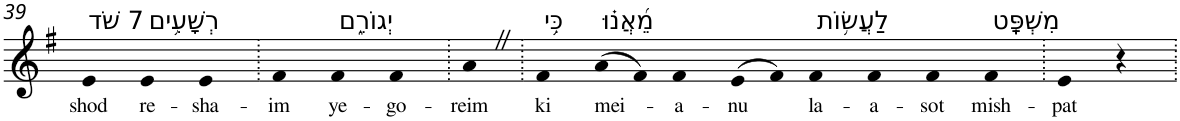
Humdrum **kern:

**kern	**text
*part1	*part1
*staff1	*staff1
*I"Piano	*
*I'Pno	*
!!LO:PB:g=z
*clefG2	*
*k[f#]	*
*G:	*
=39	=39
!LO:TX:a:t=7 שֹׁד	!
!	!LO:LY:b
4e	shod
!LO:TX:a:t=רְשָׁעִ֥ים	!
!	!LO:LY:b
4e	re-
!	!LO:LY:b
4e	-sha-
=40.	=40.
!	!LO:LY:b
4f#	-im
!LO:TX:a:t=יְגוֹרֵ֑ם	!
!	!LO:LY:b
4f#	ye-
!	!LO:LY:b
4f#	-go-
=41.	=41.
!	!LO:LY:b
4aZ	-reim
=42.	=42.
!LO:TX:a:t=כִּ֥י	!
!	!LO:LY:b
4f#	ki
!LO:TX:a:t=מֵ֝אֲנ֗וּ	!
!	!LO:LY:b
(>8a	mei-
8f#)	.
!	!LO:LY:b
4f#	-a-
!	!LO:LY:b
(>8e	-nu
8f#)	.
!LO:TX:a:t=לַעֲשׂ֥וֹת	!
!	!LO:LY:b
4f#	la-
!	!LO:LY:b
4f#	-a-
!	!LO:LY:b
4f#	-sot
!LO:TX:a:t=מִשְׁפָּֽט	!
!	!LO:LY:b
4f#	mish-
=43.	=43.
!	!LO:LY:b
4e	-pat
4r	.
=.	=.
*-	*-
